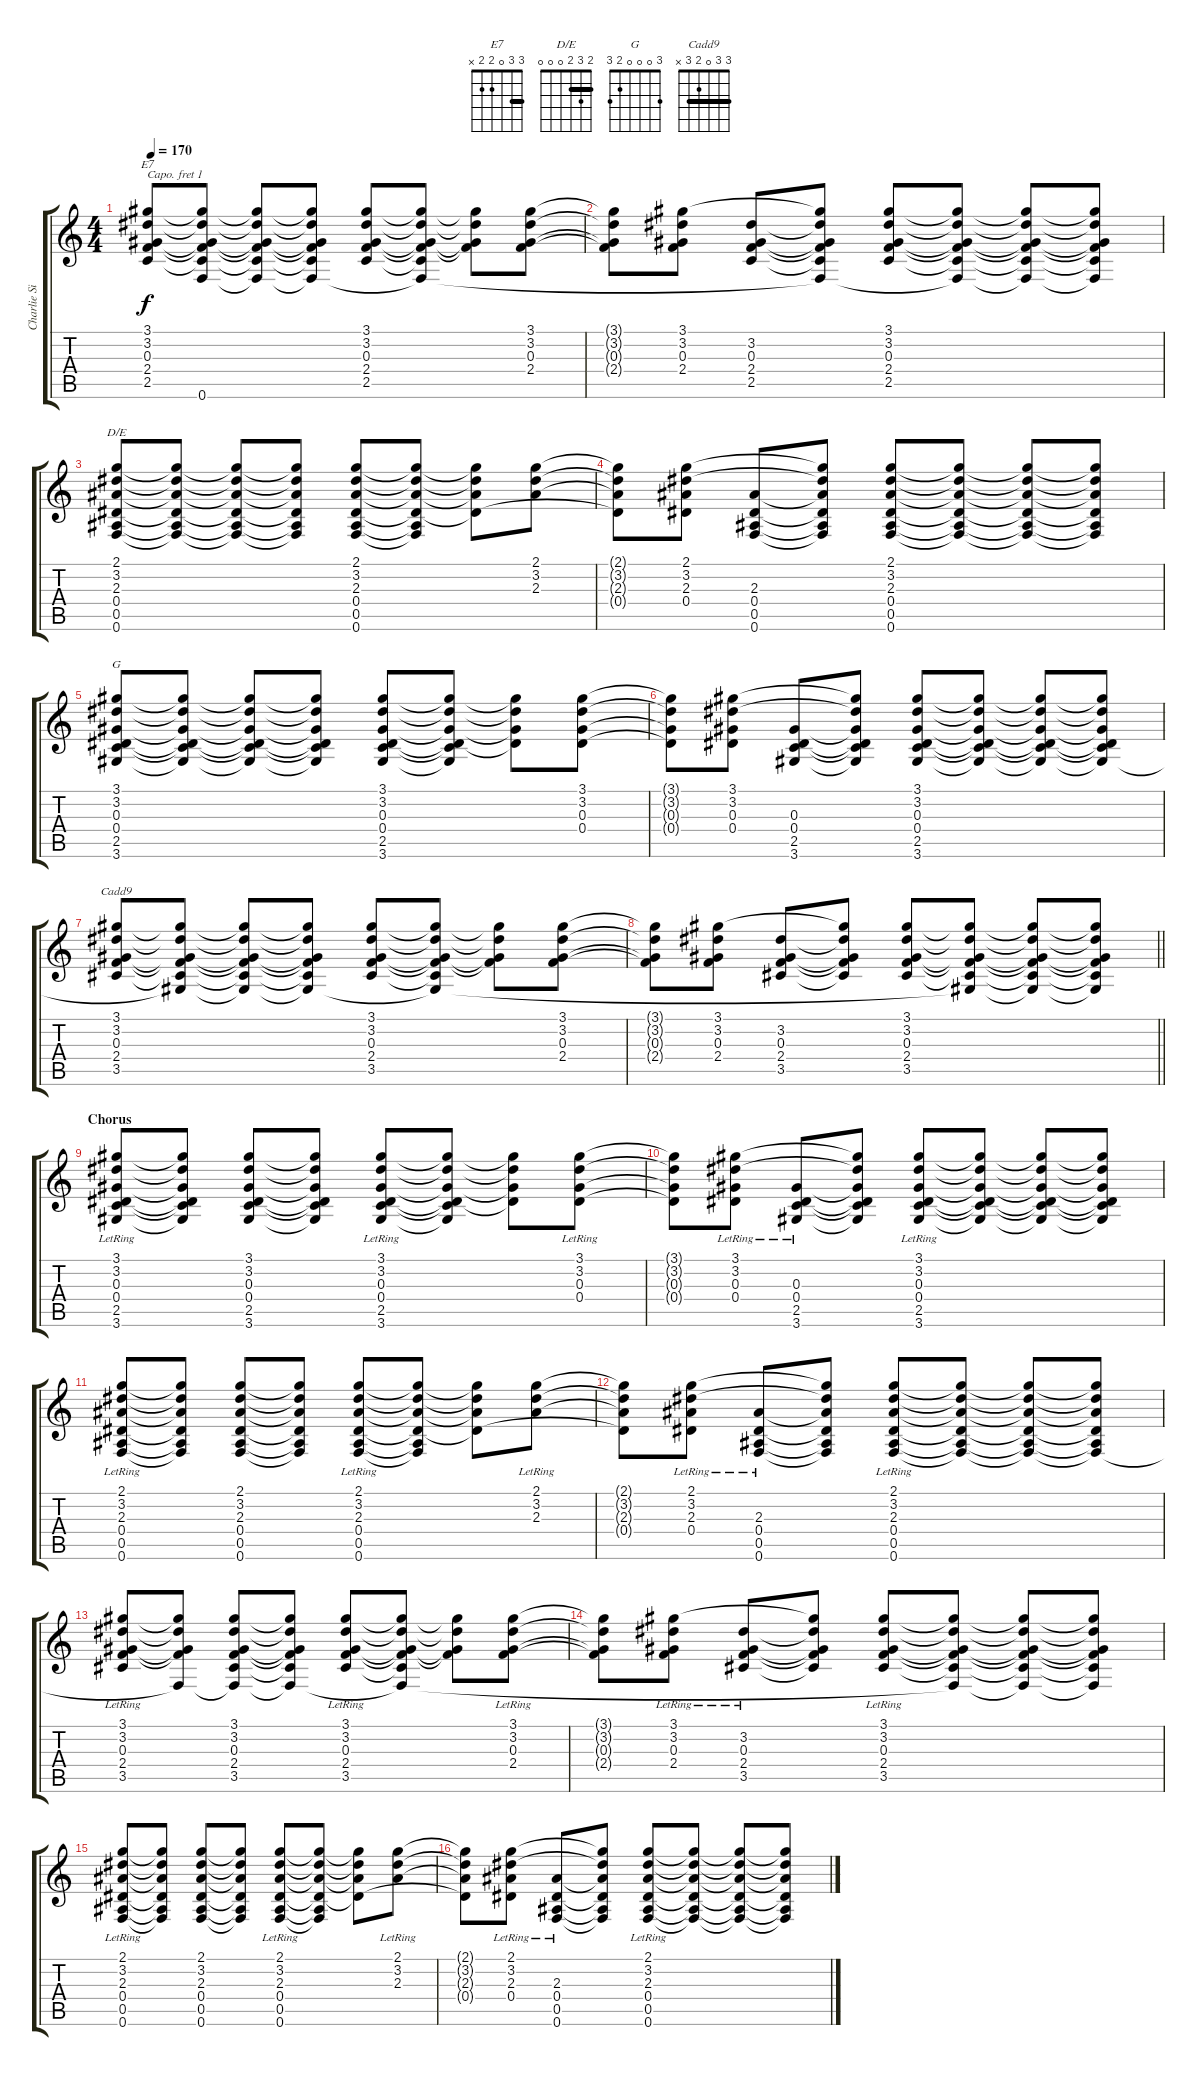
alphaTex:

\track ("Charlie Simpson (Guitar)" "Charlie Si") {instrument distortionguitar}
\staff {score tabs}
\capo 1
\tuning (E4 B3 G3 D3 A2 E2) {hide}
\chord ("E7" 3 3 0 2 2 x) {barre 3}
\chord ("D/E" 2 3 2 0 0 0) {barre 2}
\chord ("G" 3 0 0 0 2 3)
\chord ("Cadd9" 3 3 0 2 3 x) {barre 3}
\ts (4 4)
\tempo 170
\clef g2
\ks c
(3.1 3.2 0.3 2.4 2.5).8{ch "E7" dy f} (3.1{t} 3.2{t} 0.3{t} 2.4{t} 2.5{t} 0.6{t}).8 (3.1{t} 3.2{t} 0.3{t} 2.4{t} 2.5{t} 0.6{t}).8 (3.1{t} 3.2{t} 0.3{t} 2.4{t} 2.5{t} 0.6{t}).8 (3.1 3.2 0.3 2.4 2.5).8 (3.1{t} 3.2{t} 0.3{t} 2.4{t} 2.5{t} 0.6{t}).8 (3.1{t} 3.2{t} 0.3{t} 2.4{t}).8 (3.1 3.2 0.3 2.4).8 |
(3.1{t} 3.2{t} 0.3{t} 2.4{t}).8 (3.1 3.2 0.3 2.4).8 (3.2 0.3 2.4 2.5).8 (3.1{t} 3.2{t} 0.3{t} 2.4{t} 2.5{t} 0.6{t}).8 (3.1 3.2 0.3 2.4 2.5).8 (3.1{t} 3.2{t} 0.3{t} 2.4{t} 2.5{t} 0.6{t}).8 (3.1{t} 3.2{t} 0.3{t} 2.4{t} 2.5{t} 0.6{t}).8 (3.1{t} 3.2{t} 0.3{t} 2.4{t} 2.5{t} 0.6{t}).8 |
(2.1 3.2 2.3 0.4 0.5 0.6).8{ch "D/E"} (2.1{t} 3.2{t} 2.3{t} 0.4{t} 0.5{t} 0.6{t}).8 (2.1{t} 3.2{t} 2.3{t} 0.4{t} 0.5{t} 0.6{t}).8 (2.1{t} 3.2{t} 2.3{t} 0.4{t} 0.5{t} 0.6{t}).8 (2.1 3.2 2.3 0.4 0.5 0.6).8 (2.1{t} 3.2{t} 2.3{t} 0.4{t} 0.5{t} 0.6{t}).8 (2.1{t} 3.2{t} 2.3{t} 0.4{t}).8 (2.1 3.2 2.3).8 |
(2.1{t} 3.2{t} 2.3{t} 0.4{t}).8 (2.1 3.2 2.3 0.4).8 (2.3 0.4 0.5 0.6).8 (2.1{t} 3.2{t} 2.3{t} 0.4{t} 0.5{t} 0.6{t}).8 (2.1 3.2 2.3 0.4 0.5 0.6).8 (2.1{t} 3.2{t} 2.3{t} 0.4{t} 0.5{t} 0.6{t}).8 (2.1{t} 3.2{t} 2.3{t} 0.4{t} 0.5{t} 0.6{t}).8 (2.1{t} 3.2{t} 2.3{t} 0.4{t} 0.5{t} 0.6{t}).8 |
(3.1 3.2 0.3 0.4 2.5 3.6).8{ch "G"} (3.1{t} 3.2{t} 0.3{t} 0.4{t} 2.5{t} 3.6{t}).8 (3.1{t} 3.2{t} 0.3{t} 0.4{t} 2.5{t} 3.6{t}).8 (3.1{t} 3.2{t} 0.3{t} 0.4{t} 2.5{t} 3.6{t}).8 (3.1 3.2 0.3 0.4 2.5 3.6).8 (3.1{t} 3.2{t} 0.3{t} 0.4{t} 2.5{t} 3.6{t}).8 (3.1{t} 3.2{t} 0.3{t} 0.4{t}).8 (3.1 3.2 0.3 0.4).8 |
(3.1{t} 3.2{t} 0.3{t} 0.4{t}).8 (3.1 3.2 0.3 0.4).8 (0.3 0.4 2.5 3.6).8 (3.1{t} 3.2{t} 0.3{t} 0.4{t} 2.5{t} 3.6{t}).8 (3.1 3.2 0.3 0.4 2.5 3.6).8 (3.1{t} 3.2{t} 0.3{t} 0.4{t} 2.5{t} 3.6{t}).8 (3.1{t} 3.2{t} 0.3{t} 0.4{t} 2.5{t} 3.6{t}).8 (3.1{t} 3.2{t} 0.3{t} 0.4{t} 2.5{t} 3.6{t}).8 |
(3.1 3.2 0.3 2.4 3.5).8{ch "Cadd9"} (3.1{t} 3.2{t} 0.3{t} 2.4{t} 3.5{t} 3.6{t}).8 (3.1{t} 3.2{t} 0.3{t} 2.4{t} 3.5{t} 3.6{t}).8 (3.1{t} 3.2{t} 0.3{t} 2.4{t} 3.5{t} 3.6{t}).8 (3.1 3.2 0.3 2.4 3.5).8 (3.1{t} 3.2{t} 0.3{t} 2.4{t} 3.5{t} 3.6{t}).8 (3.1{t} 3.2{t} 0.3{t} 2.4{t}).8 (3.1 3.2 0.3 2.4).8 |
\barLineRight lightlight
(3.1{t} 3.2{t} 0.3{t} 2.4{t}).8 (3.1 3.2 0.3 2.4).8 (3.2 0.3 2.4 3.5).8 (3.1{t} 3.2{t} 0.3{t} 2.4{t} 3.5{t}).8 (3.1 3.2 0.3 2.4 3.5).8 (3.1{t} 3.2{t} 0.3{t} 2.4{t} 3.5{t} 3.6{t}).8 (3.1{t} 3.2{t} 0.3{t} 2.4{t} 3.5{t} 3.6{t}).8 (3.1{t} 3.2{t} 0.3{t} 2.4{t} 3.5{t} 3.6{t}).8 |
\section ("" "Chorus")
(3.1{lr} 3.2{lr} 0.3{lr} 0.4{lr} 2.5{lr} 3.6{lr}).8 (3.1{t} 3.2{t} 0.3{t} 0.4{t} 2.5{t} 3.6{t}).8 (3.1 3.2 0.3 0.4 2.5 3.6).8 (3.1{t} 3.2{t} 0.3{t} 0.4{t} 2.5{t} 3.6{t}).8 (3.1{lr} 3.2{lr} 0.3{lr} 0.4{lr} 2.5{lr} 3.6{lr}).8 (3.1{t} 3.2{t} 0.3{t} 0.4{t} 2.5{t} 3.6{t}).8 (3.1{t} 3.2{t} 0.3{t} 0.4{t}).8 (3.1{lr} 3.2{lr} 0.3{lr} 0.4{lr}).8 |
(3.1{t} 3.2{t} 0.3{t} 0.4{t}).8 (3.1{lr} 3.2{lr} 0.3{lr} 0.4{lr}).8 (0.3{lr} 0.4{lr} 2.5{lr} 3.6{lr}).8 (3.1{t} 3.2{t} 0.3{t} 0.4{t} 2.5{t} 3.6{t}).8 (3.1{lr} 3.2{lr} 0.3{lr} 0.4{lr} 2.5{lr} 3.6{lr}).8 (3.1{t} 3.2{t} 0.3{t} 0.4{t} 2.5{t} 3.6{t}).8 (3.1{t} 3.2{t} 0.3{t} 0.4{t} 2.5{t} 3.6{t}).8 (3.1{t} 3.2{t} 0.3{t} 0.4{t} 2.5{t} 3.6{t}).8 |
(2.1{lr} 3.2{lr} 2.3{lr} 0.4{lr} 0.5{lr} 0.6{lr}).8 (2.1{t} 3.2{t} 2.3{t} 0.4{t} 0.5{t} 0.6{t}).8 (2.1 3.2 2.3 0.4 0.5 0.6).8 (2.1{t} 3.2{t} 2.3{t} 0.4{t} 0.5{t} 0.6{t}).8 (2.1{lr} 3.2{lr} 2.3{lr} 0.4{lr} 0.5{lr} 0.6{lr}).8 (2.1{t} 3.2{t} 2.3{t} 0.4{t} 0.5{t} 0.6{t}).8 (2.1{t} 3.2{t} 2.3{t} 0.4{t}).8 (2.1{lr} 3.2{lr} 2.3{lr}).8 |
(2.1{t} 3.2{t} 2.3{t} 0.4{t}).8 (2.1{lr} 3.2{lr} 2.3{lr} 0.4{lr}).8 (2.3{lr} 0.4{lr} 0.5{lr} 0.6{lr}).8 (2.1{t} 3.2{t} 2.3{t} 0.4{t} 0.5{t} 0.6{t}).8 (2.1{lr} 3.2{lr} 2.3{lr} 0.4{lr} 0.5{lr} 0.6{lr}).8 (2.1{t} 3.2{t} 2.3{t} 0.4{t} 0.5{t} 0.6{t}).8 (2.1{t} 3.2{t} 2.3{t} 0.4{t} 0.5{t} 0.6{t}).8 (2.1{t} 3.2{t} 2.3{t} 0.4{t} 0.5{t} 0.6{t}).8 |
(3.1{lr} 3.2{lr} 0.3{lr} 2.4{lr} 3.5{lr}).8 (3.1{t} 3.2{t} 0.3{t} 2.4{t} 0.6{t}).8 (3.1 3.2 0.3 2.4 3.5 0.6{t}).8 (3.1{t} 3.2{t} 0.3{t} 2.4{t} 3.5{t} 0.6{t}).8 (3.1{lr} 3.2{lr} 0.3{lr} 2.4{lr} 3.5{lr}).8 (3.1{t} 3.2{t} 0.3{t} 2.4{t} 3.5{t} 0.6{t}).8 (3.1{t} 3.2{t} 0.3{t} 2.4{t}).8 (3.1{lr} 3.2{lr} 0.3{lr} 2.4{lr}).8 |
(3.1{t} 3.2{t} 0.3{t} 2.4{t}).8 (3.1{lr} 3.2{lr} 0.3{lr} 2.4{lr}).8 (3.2{lr} 0.3{lr} 2.4{lr} 3.5{lr}).8 (3.1{t} 3.2{t} 0.3{t} 2.4{t} 3.5{t}).8 (3.1{lr} 3.2{lr} 0.3{lr} 2.4{lr} 3.5{lr}).8 (3.1{t} 3.2{t} 0.3{t} 2.4{t} 3.5{t} 0.6{t}).8 (3.1{t} 3.2{t} 0.3{t} 2.4{t} 3.5{t} 0.6{t}).8 (3.1{t} 3.2{t} 0.3{t} 2.4{t} 3.5{t} 0.6{t}).8 |
(2.1{lr} 3.2{lr} 2.3{lr} 0.4{lr} 0.5{lr} 0.6{lr}).8 (2.1{t} 3.2{t} 2.3{t} 0.4{t} 0.5{t} 0.6{t}).8 (2.1 3.2 2.3 0.4 0.5 0.6).8 (2.1{t} 3.2{t} 2.3{t} 0.4{t} 0.5{t} 0.6{t}).8 (2.1{lr} 3.2{lr} 2.3{lr} 0.4{lr} 0.5{lr} 0.6{lr}).8 (2.1{t} 3.2{t} 2.3{t} 0.4{t} 0.5{t} 0.6{t}).8 (2.1{t} 3.2{t} 2.3{t} 0.4{t}).8 (2.1{lr} 3.2{lr} 2.3{lr}).8 |
(2.1{t} 3.2{t} 2.3{t} 0.4{t}).8 (2.1{lr} 3.2{lr} 2.3{lr} 0.4{lr}).8 (2.3{lr} 0.4{lr} 0.5{lr} 0.6{lr}).8 (2.1{t} 3.2{t} 2.3{t} 0.4{t} 0.5{t} 0.6{t}).8 (2.1{lr} 3.2{lr} 2.3{lr} 0.4{lr} 0.5{lr} 0.6{lr}).8 (2.1{t} 3.2{t} 2.3{t} 0.4{t} 0.5{t} 0.6{t}).8 (2.1{t} 3.2{t} 2.3{t} 0.4{t} 0.5{t} 0.6{t}).8 (2.1{t} 3.2{t} 2.3{t} 0.4{t} 0.5{t} 0.6{t}).8
